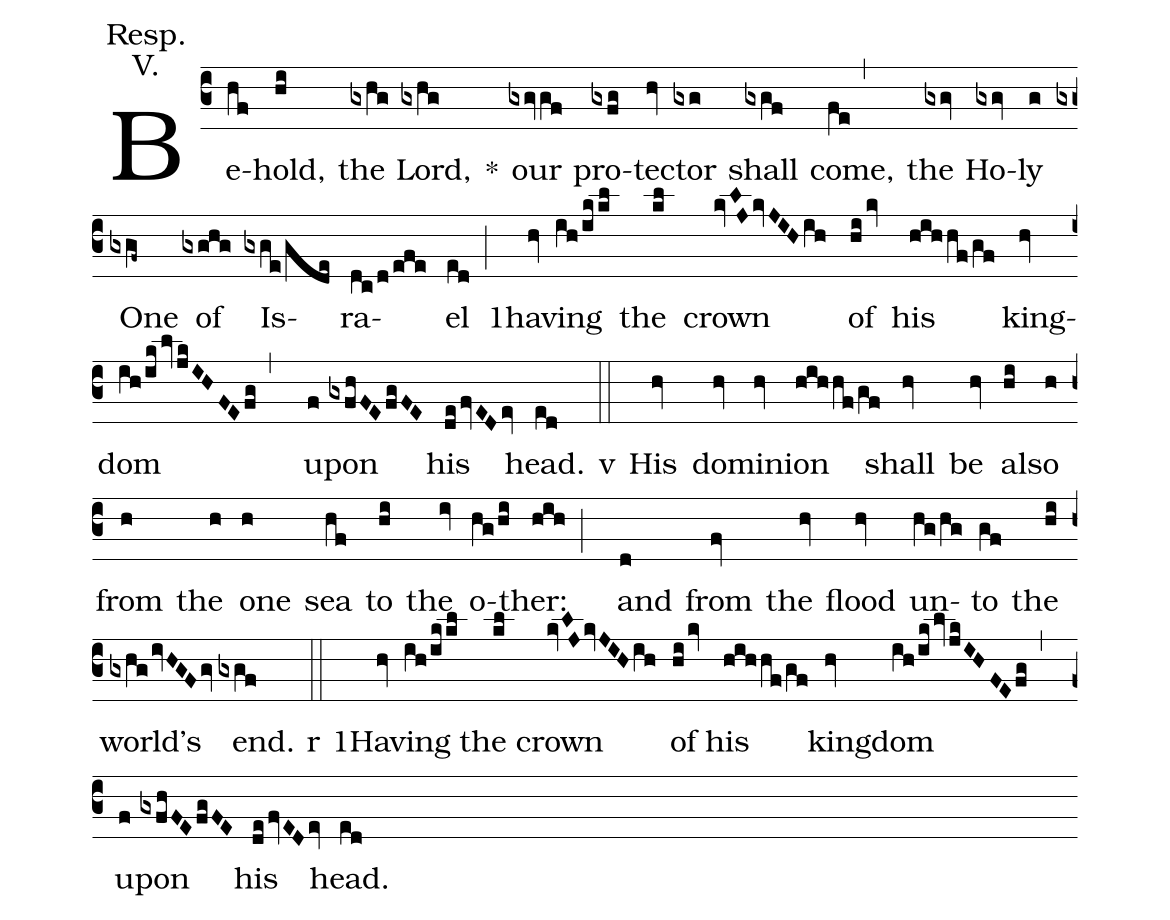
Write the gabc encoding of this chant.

annotation: Resp.;
annotation: V.;
%%
(c3) Be(hf)hold,(hi) the(gxhg)  Lord,(gxhg) <sp>*</sp>() our(gxgvgf) pro(gxfg)tec(hv)tor(gxg) shall(gxgf) come,(fe,) the(gxgv) Ho(gxgv)ly(g) One(gxgf~) of(gxghg) Is(gxge/gde)ra(dc/d/efe)el(ed;) <sp>1</sp>hav(hv)ing(ih/ik/kl) the(kl) crown(kvLJkvJIHih) of(hikv) his(hih/hf/gf) king(hv)dom(ih/iklvjkIHFEfg,) u(f)pon(gxfhFEfgFE) his(defvEDev) head.(ed)

<sp>v</sp>(::) His(hv) do(hv)min(hv)ion(hihhf/gf) shall(hv) be(hv) al(hi)so(h) from(h) the(h) one(h) sea(hf) to(hi) the(iv) o(hg/hi)ther:(hih;) and(d) from(fv) the(hv) flood(hv) un(hg/hg)to(gf) the(hi) world's(gxhgivHGFgv) end.(gxgf)

<sp>r</sp>(::) <sp>1</sp>Hav(hv)ing(ih/ik/kl) the(kl) crown(kvLJkvJIHih) of(hikv) his(hih/hf/gf) king(hv)dom(ih/iklvjkIHFEfg,) u(f)pon(gxfhFEfgFE) his(defvEDev) head.(ed)
